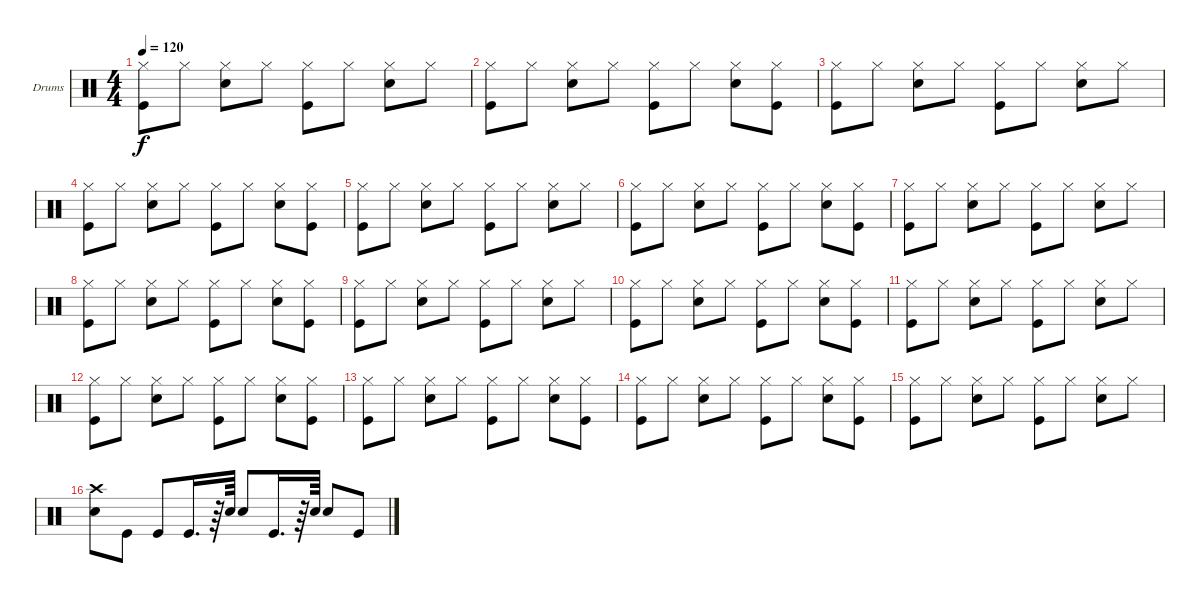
\defaultSystemsLayout 4
\bracketExtendMode groupsimilarinstruments
\firstSystemTrackNameOrientation horizontal
\otherSystemsTrackNameOrientation horizontal
\track ("Ulrich" "Drums") {instrument percussion}
\staff {score}
\articulation defaults
\ts (4 4)
\tempo 120
\clef neutral
\ks c
("Kick (hit)" "Hi-Hat (closed)").8{dy f} "Hi-Hat (closed)".8 ("Snare (hit) 2" "Hi-Hat (closed)").8 "Hi-Hat (closed)".8 ("Kick (hit)" "Hi-Hat (closed)").8 "Hi-Hat (closed)".8 ("Snare (hit) 2" "Hi-Hat (closed)").8 "Hi-Hat (closed)".8 |
("Kick (hit)" "Hi-Hat (closed)").8 "Hi-Hat (closed)".8 ("Snare (hit) 2" "Hi-Hat (closed)").8 "Hi-Hat (closed)".8 ("Kick (hit)" "Hi-Hat (closed)").8 "Hi-Hat (closed)".8 ("Snare (hit) 2" "Hi-Hat (closed)").8 ("Kick (hit)" "Hi-Hat (closed)").8 |
("Kick (hit)" "Hi-Hat (closed)").8 "Hi-Hat (closed)".8 ("Snare (hit) 2" "Hi-Hat (closed)").8 "Hi-Hat (closed)".8 ("Kick (hit)" "Hi-Hat (closed)").8 "Hi-Hat (closed)".8 ("Snare (hit) 2" "Hi-Hat (closed)").8 "Hi-Hat (closed)".8 |
("Kick (hit)" "Hi-Hat (closed)").8 "Hi-Hat (closed)".8 ("Snare (hit) 2" "Hi-Hat (closed)").8 "Hi-Hat (closed)".8 ("Kick (hit)" "Hi-Hat (closed)").8 "Hi-Hat (closed)".8 ("Snare (hit) 2" "Hi-Hat (closed)").8 ("Kick (hit)" "Hi-Hat (closed)").8 |
("Kick (hit)" "Hi-Hat (closed)").8 "Hi-Hat (closed)".8 ("Snare (hit) 2" "Hi-Hat (closed)").8 "Hi-Hat (closed)".8 ("Kick (hit)" "Hi-Hat (closed)").8 "Hi-Hat (closed)".8 ("Snare (hit) 2" "Hi-Hat (closed)").8 "Hi-Hat (closed)".8 |
("Kick (hit)" "Hi-Hat (closed)").8 "Hi-Hat (closed)".8 ("Snare (hit) 2" "Hi-Hat (closed)").8 "Hi-Hat (closed)".8 ("Kick (hit)" "Hi-Hat (closed)").8 "Hi-Hat (closed)".8 ("Snare (hit) 2" "Hi-Hat (closed)").8 ("Kick (hit)" "Hi-Hat (closed)").8 |
("Kick (hit)" "Hi-Hat (closed)").8 "Hi-Hat (closed)".8 ("Snare (hit) 2" "Hi-Hat (closed)").8 "Hi-Hat (closed)".8 ("Kick (hit)" "Hi-Hat (closed)").8 "Hi-Hat (closed)".8 ("Snare (hit) 2" "Hi-Hat (closed)").8 "Hi-Hat (closed)".8 |
("Kick (hit)" "Hi-Hat (closed)").8 "Hi-Hat (closed)".8 ("Snare (hit) 2" "Hi-Hat (closed)").8 "Hi-Hat (closed)".8 ("Kick (hit)" "Hi-Hat (closed)").8 "Hi-Hat (closed)".8 ("Snare (hit) 2" "Hi-Hat (closed)").8 ("Kick (hit)" "Hi-Hat (closed)").8 |
("Kick (hit)" "Hi-Hat (closed)").8 "Hi-Hat (closed)".8 ("Snare (hit) 2" "Hi-Hat (closed)").8 "Hi-Hat (closed)".8 ("Kick (hit)" "Hi-Hat (closed)").8 "Hi-Hat (closed)".8 ("Snare (hit) 2" "Hi-Hat (closed)").8 "Hi-Hat (closed)".8 |
("Kick (hit)" "Hi-Hat (closed)").8 "Hi-Hat (closed)".8 ("Snare (hit) 2" "Hi-Hat (closed)").8 "Hi-Hat (closed)".8 ("Kick (hit)" "Hi-Hat (closed)").8 "Hi-Hat (closed)".8 ("Snare (hit) 2" "Hi-Hat (closed)").8 ("Kick (hit)" "Hi-Hat (closed)").8 |
("Kick (hit)" "Hi-Hat (closed)").8 "Hi-Hat (closed)".8 ("Snare (hit) 2" "Hi-Hat (closed)").8 "Hi-Hat (closed)".8 ("Kick (hit)" "Hi-Hat (closed)").8 "Hi-Hat (closed)".8 ("Snare (hit) 2" "Hi-Hat (closed)").8 "Hi-Hat (closed)".8 |
("Kick (hit)" "Hi-Hat (closed)").8 "Hi-Hat (closed)".8 ("Snare (hit) 2" "Hi-Hat (closed)").8 "Hi-Hat (closed)".8 ("Kick (hit)" "Hi-Hat (closed)").8 "Hi-Hat (closed)".8 ("Snare (hit) 2" "Hi-Hat (closed)").8 ("Kick (hit)" "Hi-Hat (closed)").8 |
("Kick (hit)" "Hi-Hat (closed)").8 "Hi-Hat (closed)".8 ("Snare (hit) 2" "Hi-Hat (closed)").8 "Hi-Hat (closed)".8 ("Kick (hit)" "Hi-Hat (closed)").8 "Hi-Hat (closed)".8 ("Snare (hit) 2" "Hi-Hat (closed)").8 ("Kick (hit)" "Hi-Hat (closed)").8 |
("Kick (hit)" "Hi-Hat (closed)").8 "Hi-Hat (closed)".8 ("Snare (hit) 2" "Hi-Hat (closed)").8 "Hi-Hat (closed)".8 ("Kick (hit)" "Hi-Hat (closed)").8 "Hi-Hat (closed)".8 ("Snare (hit) 2" "Hi-Hat (closed)").8 ("Kick (hit)" "Hi-Hat (closed)").8 |
("Kick (hit)" "Hi-Hat (closed)").8 "Hi-Hat (closed)".8 ("Snare (hit) 2" "Hi-Hat (closed)").8 "Hi-Hat (closed)".8 ("Kick (hit)" "Hi-Hat (closed)").8 "Hi-Hat (closed)".8 ("Snare (hit) 2" "Hi-Hat (closed)").8 "Hi-Hat (closed)".8 |
("Snare (hit) 2" "Crash high (hit)").8 "Kick (hit)".8 "Kick (hit)".8 "Kick (hit)".16{d} r.64 "Snare (hit) 2".64 "Snare (hit) 2".8 "Kick (hit)".16{d} r.64 "Snare (hit) 2".64 "Snare (hit) 2".8 "Kick (hit)".8
